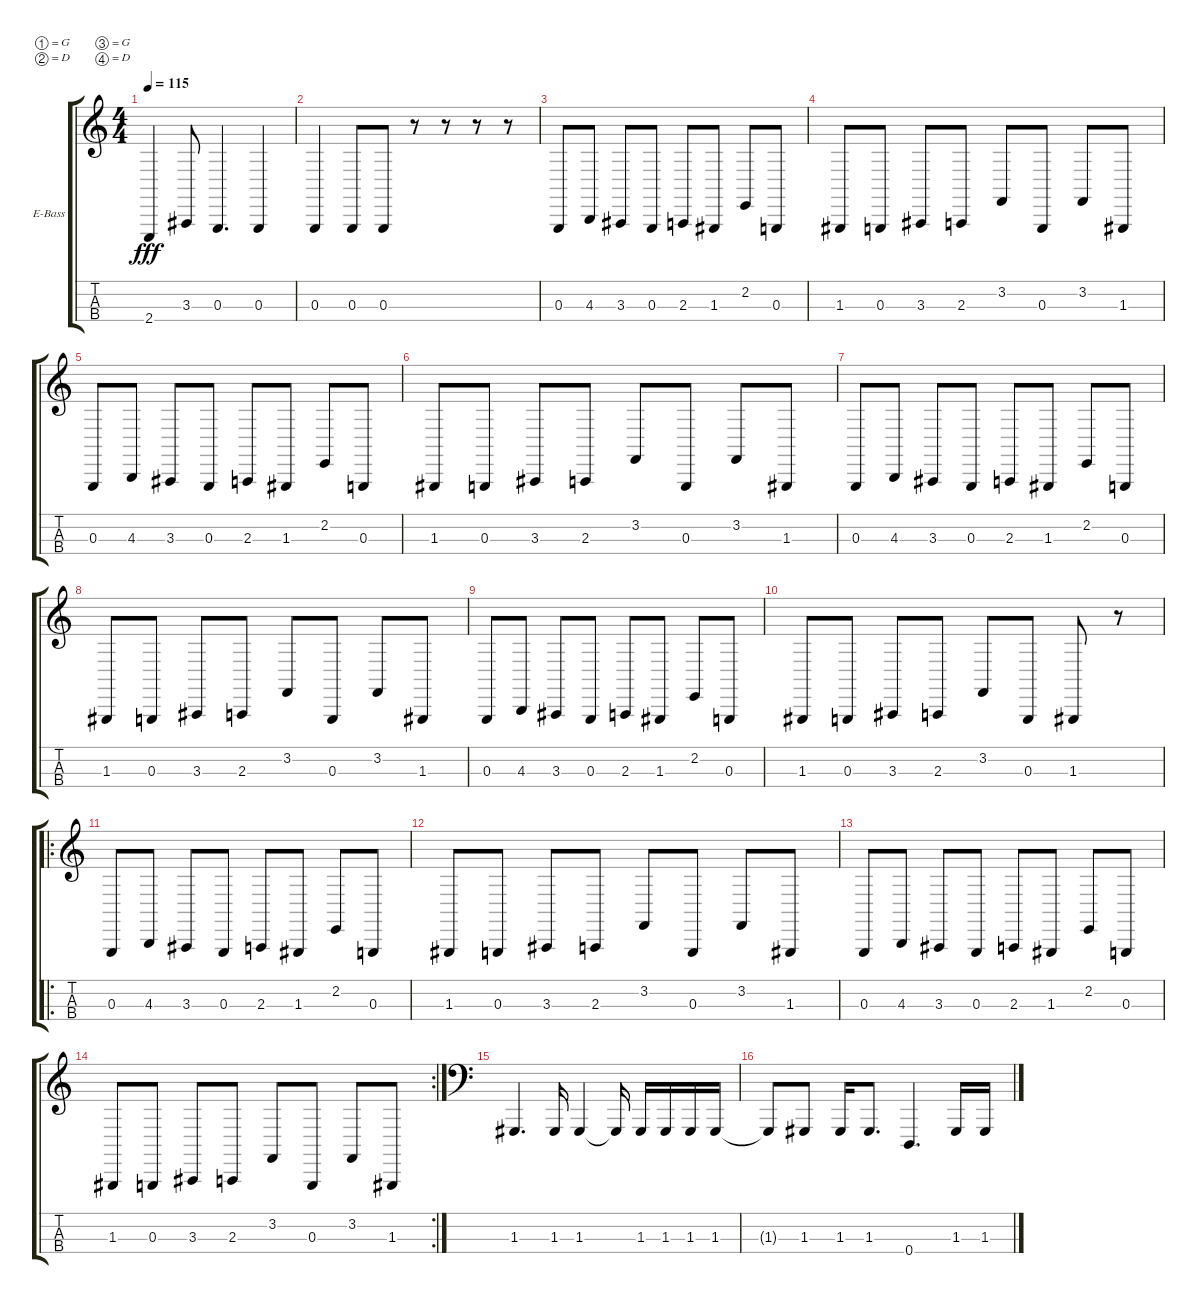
\bracketExtendMode groupsimilarinstruments
\firstSystemTrackNameOrientation horizontal
\otherSystemsTrackNameOrientation horizontal
\track ("James" "E-Bass") {instrument electricbassfinger}
\staff {score tabs}
\tuning (G1 D1 G0 D0)
\ts (4 4)
\tempo 115
\clef g2
\ks c
2.4.4{dy fff} 3.3.8 0.3.4{d} 0.3.4 |
0.3.4 0.3.8 0.3.8 r.8 r.8 r.8 r.8 |
0.3.8 4.3.8 3.3.8 0.3.8 2.3.8 1.3.8 2.2.8 0.3.8 |
1.3.8 0.3.8 3.3.8 2.3.8 3.2.8 0.3.8 3.2.8 1.3.8 |
0.3.8 4.3.8 3.3.8 0.3.8 2.3.8 1.3.8 2.2.8 0.3.8 |
1.3.8 0.3.8 3.3.8 2.3.8 3.2.8 0.3.8 3.2.8 1.3.8 |
0.3.8 4.3.8 3.3.8 0.3.8 2.3.8 1.3.8 2.2.8 0.3.8 |
1.3.8 0.3.8 3.3.8 2.3.8 3.2.8 0.3.8 3.2.8 1.3.8 |
0.3.8 4.3.8 3.3.8 0.3.8 2.3.8 1.3.8 2.2.8 0.3.8 |
1.3.8 0.3.8 3.3.8 2.3.8 3.2.8 0.3.8 1.3.8 r.8 |
\ro
0.3.8 4.3.8 3.3.8 0.3.8 2.3.8 1.3.8 2.2.8 0.3.8 |
1.3.8 0.3.8 3.3.8 2.3.8 3.2.8 0.3.8 3.2.8 1.3.8 |
0.3.8 4.3.8 3.3.8 0.3.8 2.3.8 1.3.8 2.2.8 0.3.8 |
\rc 2
1.3.8 0.3.8 3.3.8 2.3.8 3.2.8 0.3.8 3.2.8 1.3.8 |
\clef f4
1.3.4{d} 1.3.16 1.3.4 1.3{t}.16 1.3.16 1.3.16 1.3.16 1.3.16 |
1.3{t}.8 1.3.8 1.3.16 1.3.8{d} 0.4.4{d} 1.3.16 1.3.16
